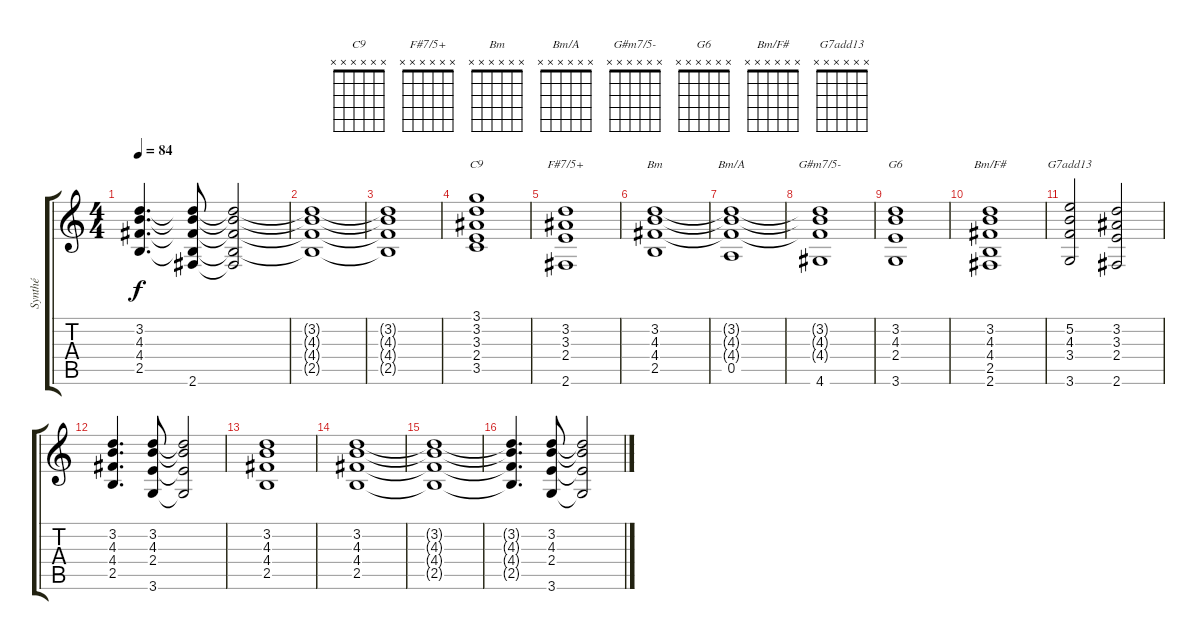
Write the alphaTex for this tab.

\track ("Synthé" "Synthé") {instrument percussiveorgan}
\staff {score tabs}
\tuning (E5 B4 G4 D4 A3 E3) {hide}
\chord ("C9" x x x x x x)
\chord ("F#7/5+" x x x x x x)
\chord ("Bm" x x x x x x)
\chord ("Bm/A" x x x x x x)
\chord ("G#m7/5-" x x x x x x)
\chord ("G6" x x x x x x)
\chord ("Bm/F#" x x x x x x)
\chord ("G7add13" x x x x x x)
\ts (4 4)
\tempo 84
\clef g2
\ks c
(3.2 4.3 4.4 2.5).4{d dy f} (3.2{t} 4.3{t} 4.4{t} 2.5{t} 2.6).8 (3.2{t} 4.3{t} 4.4{t} 2.5{t} 2.6{t}).2 |
(3.2{t} 4.3{t} 4.4{t} 2.5{t}).1 |
(3.2{t} 4.3{t} 4.4{t} 2.5{t}).1 |
(3.1 3.2 3.3 2.4 3.5).1{ch "C9"} |
(3.2 3.3 2.4 2.6).1{ch "F#7/5+"} |
(3.2 4.3 4.4 2.5).1{ch "Bm"} |
(3.2{t} 4.3{t} 4.4{t} 0.5).1{ch "Bm/A"} |
(3.2{t} 4.3{t} 4.4{t} 4.6).1{ch "G#m7/5-"} |
(3.2 4.3 2.4 3.6).1{ch "G6"} |
(3.2 4.3 4.4 2.5 2.6).1{ch "Bm/F#"} |
(5.2 4.3 3.4 3.6).2{ch "G7add13"} (3.2 3.3 2.4 2.6).2 |
(3.2 4.3 4.4 2.5).4{d} (3.2 4.3 2.4 3.6).8 (3.2{t} 4.3{t} 2.4{t} 3.6{t}).2 |
(3.2 4.3 4.4 2.5).1 |
(3.2 4.3 4.4 2.5).1 |
(3.2{t} 4.3{t} 4.4{t} 2.5{t}).1 |
(3.2{t} 4.3{t} 4.4{t} 2.5{t}).4{d} (3.2 4.3 2.4 3.6).8 (3.2{t} 4.3{t} 2.4{t} 3.6{t}).2
